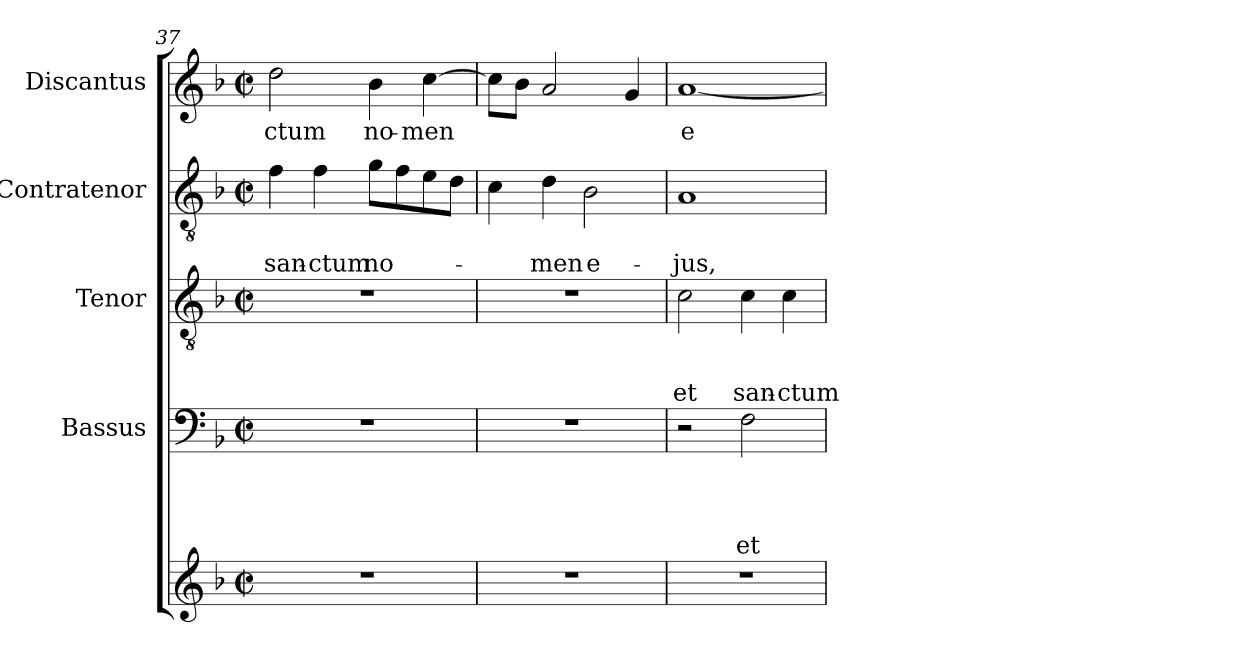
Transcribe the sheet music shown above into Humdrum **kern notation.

**kern	**kern	**text	**text	**text	**text	**kern	**text	**text	**text	**kern	**text	**text	**kern	**text
*part5	*part4	*part4	*part4	*part4	*part4	*part3	*part3	*part3	*part3	*part2	*part2	*part2	*part1	*part1
*staff5	*staff4	*staff4	*staff4	*staff4	*staff4	*staff3	*staff3	*staff3	*staff3	*staff2	*staff2	*staff2	*staff1	*staff1
*	*I"Bassus	*	*	*	*	*I"Tenor	*	*	*	*I"Contratenor	*	*	*I"Discantus	*
*clefG2	*clefF4	*	*	*	*	*clefGv2	*	*	*	*clefGv2	*	*	*clefG2	*
*k[b-]	*k[b-]	*	*	*	*	*k[b-]	*	*	*	*k[b-]	*	*	*k[b-]	*
*F:	*F:	*	*	*	*	*F:	*	*	*	*F:	*	*	*F:	*
*M2/2	*M2/2	*	*	*	*	*M2/2	*	*	*	*M2/2	*	*	*M2/2	*
*met(c|)	*met(c|)	*	*	*	*	*met(c|)	*	*	*	*met(c|)	*	*	*met(c|)	*
=37	=37	=37	=37	=37	=37	=37	=37	=37	=37	=37	=37	=37	=37	=37
!	!	!	!	!	!	!	!	!	!	!	!	!LO:LY:b	!	!LO:LY:b
1r	1r	.	.	.	.	1r	.	.	.	4f\	.	san-	2dd\	-ctum
!	!	!	!	!	!	!	!	!	!	!	!	!LO:LY:b	!	!
.	.	.	.	.	.	.	.	.	.	4f\	.	-ctum	.	.
!	!	!	!	!	!	!	!	!	!	!	!	!LO:LY:b	!	!LO:LY:b
.	.	.	.	.	.	.	.	.	.	8g\L	.	no-	4b-\	no-
.	.	.	.	.	.	.	.	.	.	8f\	.	.	.	.
!	!	!	!	!	!	!	!	!	!	!	!	!	!	!LO:LY:b
.	.	.	.	.	.	.	.	.	.	8e\	.	.	[>4cc\	-men
.	.	.	.	.	.	.	.	.	.	8d\J	.	.	.	.
!!LO:PB:g=z
=38	=38	=38	=38	=38	=38	=38	=38	=38	=38	=38	=38	=38	=38	=38
1r	1r	.	.	.	.	1r	.	.	.	4c\	.	.	8cc\L]	.
.	.	.	.	.	.	.	.	.	.	.	.	.	8b-\J	.
!	!	!	!	!	!	!	!	!	!	!	!	!LO:LY:b	!	!
.	.	.	.	.	.	.	.	.	.	4d\	.	-men	2a/	.
!	!	!	!	!	!	!	!	!	!	!	!	!LO:LY:b	!	!
.	.	.	.	.	.	.	.	.	.	2B-\	.	e-	.	.
.	.	.	.	.	.	.	.	.	.	.	.	.	4g/	.
=39	=39	=39	=39	=39	=39	=39	=39	=39	=39	=39	=39	=39	=39	=39
!	!	!	!	!	!	!	!	!	!LO:LY:b:rj	!	!	!LO:LY:b	!	!LO:LY:b
1r	2r	.	.	.	.	2c\	.	.	et	1A	.	-jus,	[<1a	e-
!	!	!	!	!	!LO:LY:b	!	!	!	!LO:LY:b:rj	!	!	!	!	!
.	2F\	.	.	.	et	4c\	.	.	san-	.	.	.	.	.
!	!	!	!	!	!	!	!	!	!LO:LY:b:rj	!	!	!	!	!
.	.	.	.	.	.	4c\	.	.	-ctum	.	.	.	.	.
=	=	=	=	=	=	=	=	=	=	=	=	=	=	=
*-	*-	*-	*-	*-	*-	*-	*-	*-	*-	*-	*-	*-	*-	*-
